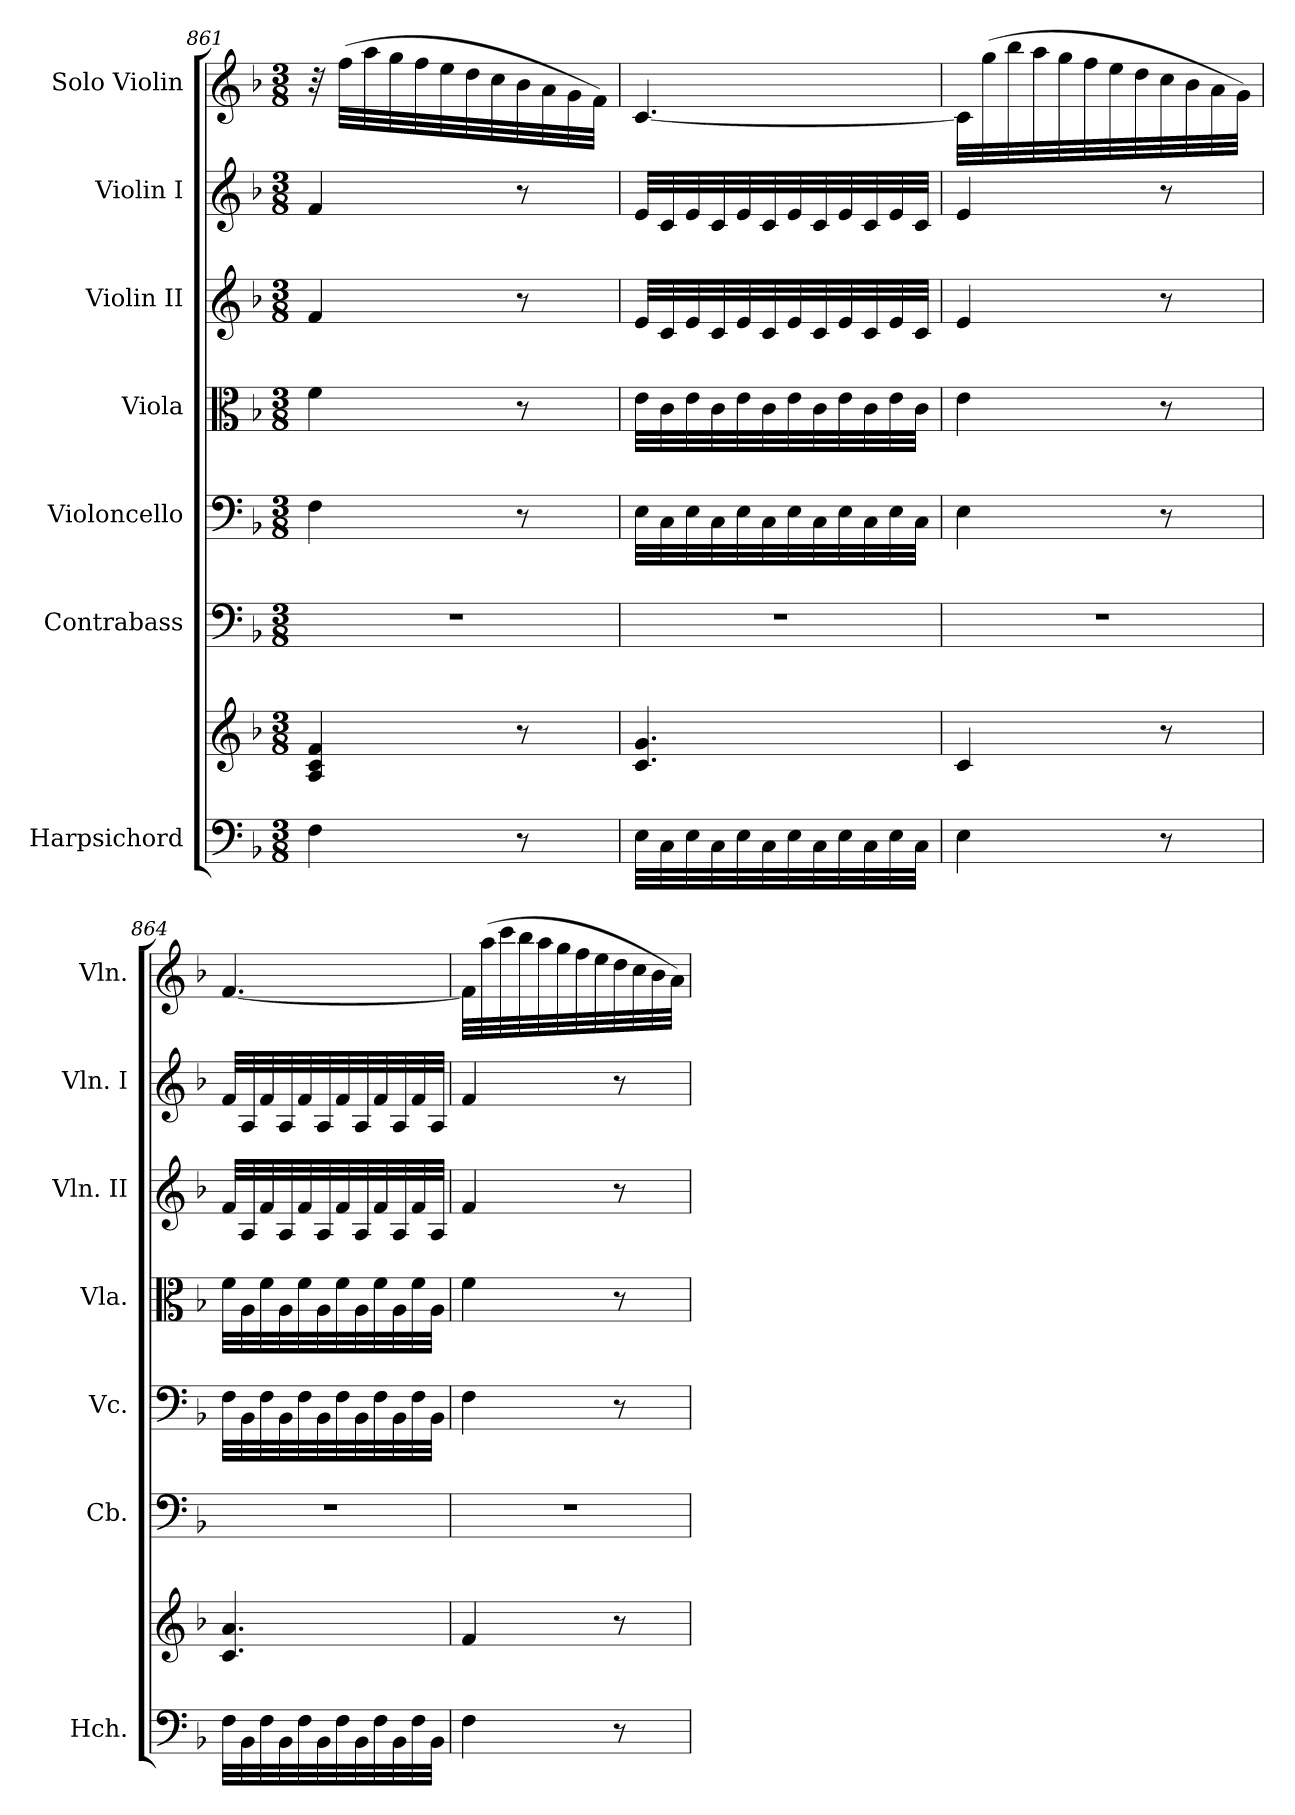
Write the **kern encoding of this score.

**kern	**kern	**kern	**kern	**kern	**kern	**kern	**kern
*part7	*part7	*part6	*part5	*part4	*part3	*part2	*part1
*staff8	*staff7	*staff6	*staff5	*staff4	*staff3	*staff2	*staff1
*I"Harpsichord	*	*I"Contrabass	*I"Violoncello	*I"Viola	*I"Violin II	*I"Violin I	*I"Solo Violin
*I'Hch.	*	*I'Cb.	*I'Vc.	*I'Vla.	*I'Vln. II	*I'Vln. I	*I'Vln.
!!LO:PB:g=z
*clefF4	*clefG2	*clefF4	*clefF4	*clefC3	*clefG2	*clefG2	*clefG2
*	*	*ITrd7c12	*	*	*	*	*
*k[b-]	*k[b-]	*k[b-]	*k[b-]	*k[b-]	*k[b-]	*k[b-]	*k[b-]
*M3/8	*M3/8	*M3/8	*M3/8	*M3/8	*M3/8	*M3/8	*M3/8
=861	=861	=861	=861	=861	=861	=861	=861
4F\	4A/ 4c/ 4f/	4.r	4F\	4f\	4f/	4f/	32r
.	.	.	.	.	.	.	(>32ff\LLL
.	.	.	.	.	.	.	32aa\
.	.	.	.	.	.	.	32gg\
.	.	.	.	.	.	.	32ff\
.	.	.	.	.	.	.	32ee\
.	.	.	.	.	.	.	32dd\
.	.	.	.	.	.	.	32cc\
8r	8r	.	8r	8r	8r	8r	32b-\
.	.	.	.	.	.	.	32a\
.	.	.	.	.	.	.	32g\
.	.	.	.	.	.	.	32f\JJJ)
=862	=862	=862	=862	=862	=862	=862	=862
32E\LLL	4.c/ 4.g/	4.r	32E\LLL	32e\LLL	32e/LLL	32e/LLL	[4.c/
32C\	.	.	32C\	32c\	32c/	32c/	.
32E\	.	.	32E\	32e\	32e/	32e/	.
32C\	.	.	32C\	32c\	32c/	32c/	.
32E\	.	.	32E\	32e\	32e/	32e/	.
32C\	.	.	32C\	32c\	32c/	32c/	.
32E\	.	.	32E\	32e\	32e/	32e/	.
32C\	.	.	32C\	32c\	32c/	32c/	.
32E\	.	.	32E\	32e\	32e/	32e/	.
32C\	.	.	32C\	32c\	32c/	32c/	.
32E\	.	.	32E\	32e\	32e/	32e/	.
32C\JJJ	.	.	32C\JJJ	32c\JJJ	32c/JJJ	32c/JJJ	.
=863	=863	=863	=863	=863	=863	=863	=863
4E\	4c/	4.r	4E\	4e\	4e/	4e/	32c\LLL]
.	.	.	.	.	.	.	(>32gg\
.	.	.	.	.	.	.	32bb-\
.	.	.	.	.	.	.	32aa\
.	.	.	.	.	.	.	32gg\
.	.	.	.	.	.	.	32ff\
.	.	.	.	.	.	.	32ee\
.	.	.	.	.	.	.	32dd\
8r	8r	.	8r	8r	8r	8r	32cc\
.	.	.	.	.	.	.	32b-\
.	.	.	.	.	.	.	32a\
.	.	.	.	.	.	.	32g\JJJ)
!!LO:PB:g=z
=864	=864	=864	=864	=864	=864	=864	=864
32F\LLL	4.c/ 4.a/	4.r	32F\LLL	32f\LLL	32f/LLL	32f/LLL	[4.f/
32BB-\	.	.	32BB-\	32A\	32A/	32A/	.
32F\	.	.	32F\	32f\	32f/	32f/	.
32BB-\	.	.	32BB-\	32A\	32A/	32A/	.
32F\	.	.	32F\	32f\	32f/	32f/	.
32BB-\	.	.	32BB-\	32A\	32A/	32A/	.
32F\	.	.	32F\	32f\	32f/	32f/	.
32BB-\	.	.	32BB-\	32A\	32A/	32A/	.
32F\	.	.	32F\	32f\	32f/	32f/	.
32BB-\	.	.	32BB-\	32A\	32A/	32A/	.
32F\	.	.	32F\	32f\	32f/	32f/	.
32BB-\JJJ	.	.	32BB-\JJJ	32A\JJJ	32A/JJJ	32A/JJJ	.
=865	=865	=865	=865	=865	=865	=865	=865
4F\	4f/	4.r	4F\	4f\	4f/	4f/	32f\LLL]
.	.	.	.	.	.	.	(>32aa\
.	.	.	.	.	.	.	32ccc\
.	.	.	.	.	.	.	32bb-\
.	.	.	.	.	.	.	32aa\
.	.	.	.	.	.	.	32gg\
.	.	.	.	.	.	.	32ff\
.	.	.	.	.	.	.	32ee\
8r	8r	.	8r	8r	8r	8r	32dd\
.	.	.	.	.	.	.	32cc\
.	.	.	.	.	.	.	32b-\
.	.	.	.	.	.	.	32a\JJJ)
=	=	=	=	=	=	=	=
*-	*-	*-	*-	*-	*-	*-	*-
